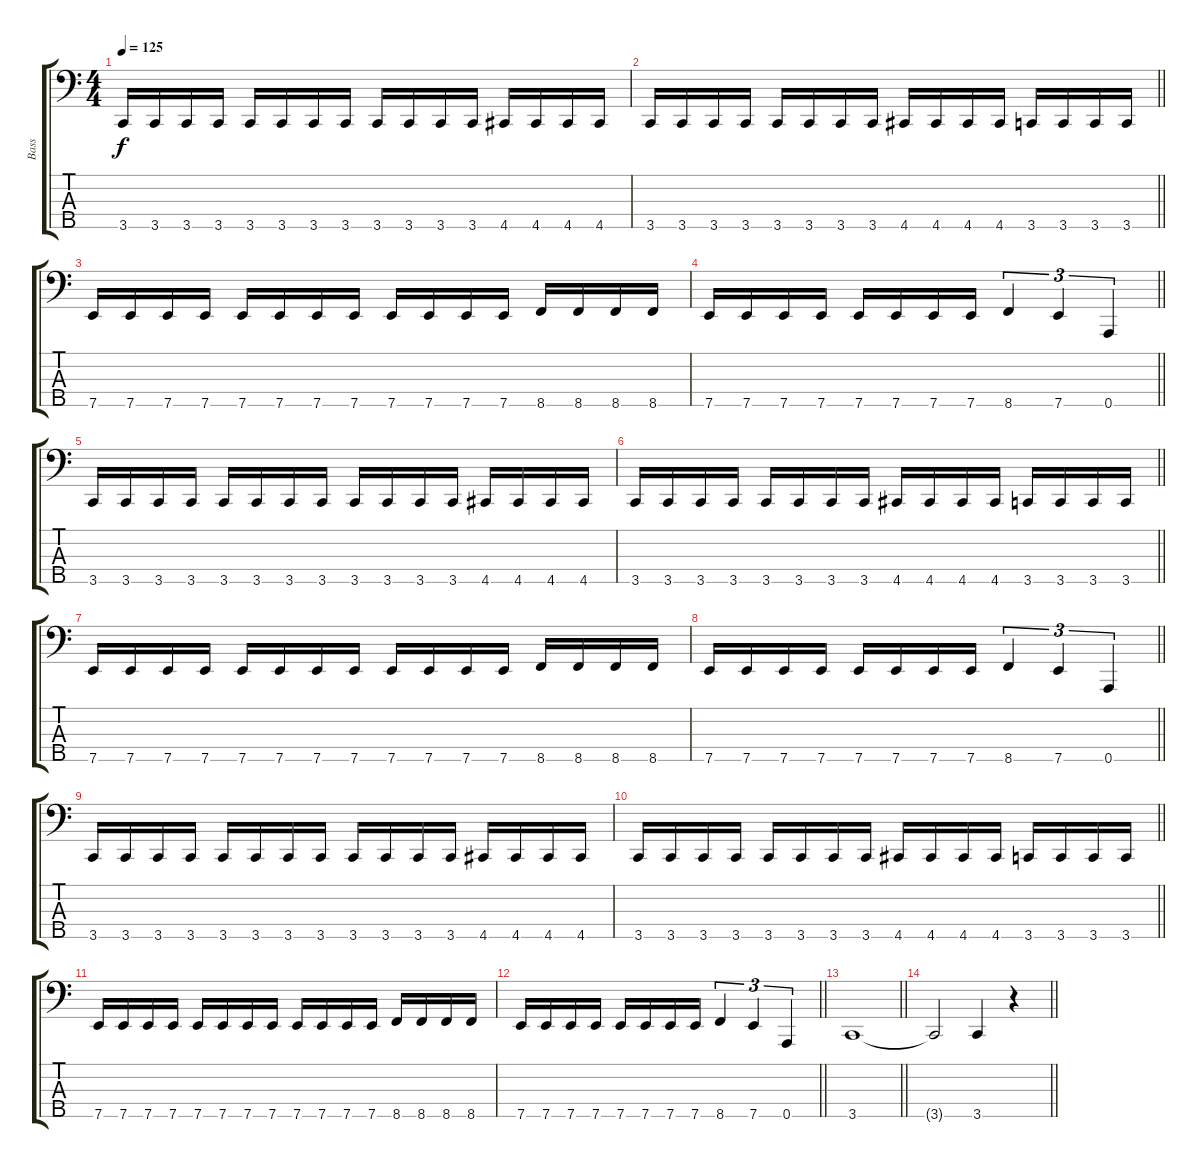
\track ("Bass" "Bass") {instrument electricbasspick}
\staff {score tabs}
\tuning (G2 D2 A1 E1 A0) {hide}
\ts (4 4)
\tempo 125
\clef f4
\ks c
3.5.16{dy f} 3.5.16 3.5.16 3.5.16 3.5.16 3.5.16 3.5.16 3.5.16 3.5.16 3.5.16 3.5.16 3.5.16 4.5.16 4.5.16 4.5.16 4.5.16 |
\barLineRight lightlight
3.5.16 3.5.16 3.5.16 3.5.16 3.5.16 3.5.16 3.5.16 3.5.16 4.5.16 4.5.16 4.5.16 4.5.16 3.5.16 3.5.16 3.5.16 3.5.16 |
7.5.16 7.5.16 7.5.16 7.5.16 7.5.16 7.5.16 7.5.16 7.5.16 7.5.16 7.5.16 7.5.16 7.5.16 8.5.16 8.5.16 8.5.16 8.5.16 |
\barLineRight lightlight
7.5.16 7.5.16 7.5.16 7.5.16 7.5.16 7.5.16 7.5.16 7.5.16 8.5.4{tu (3 2)} 7.5.4{tu (3 2)} 0.5.4{tu (3 2)} |
3.5.16 3.5.16 3.5.16 3.5.16 3.5.16 3.5.16 3.5.16 3.5.16 3.5.16 3.5.16 3.5.16 3.5.16 4.5.16 4.5.16 4.5.16 4.5.16 |
\barLineRight lightlight
3.5.16 3.5.16 3.5.16 3.5.16 3.5.16 3.5.16 3.5.16 3.5.16 4.5.16 4.5.16 4.5.16 4.5.16 3.5.16 3.5.16 3.5.16 3.5.16 |
7.5.16 7.5.16 7.5.16 7.5.16 7.5.16 7.5.16 7.5.16 7.5.16 7.5.16 7.5.16 7.5.16 7.5.16 8.5.16 8.5.16 8.5.16 8.5.16 |
\barLineRight lightlight
7.5.16 7.5.16 7.5.16 7.5.16 7.5.16 7.5.16 7.5.16 7.5.16 8.5.4{tu (3 2)} 7.5.4{tu (3 2)} 0.5.4{tu (3 2)} |
3.5.16 3.5.16 3.5.16 3.5.16 3.5.16 3.5.16 3.5.16 3.5.16 3.5.16 3.5.16 3.5.16 3.5.16 4.5.16 4.5.16 4.5.16 4.5.16 |
\barLineRight lightlight
3.5.16 3.5.16 3.5.16 3.5.16 3.5.16 3.5.16 3.5.16 3.5.16 4.5.16 4.5.16 4.5.16 4.5.16 3.5.16 3.5.16 3.5.16 3.5.16 |
7.5.16 7.5.16 7.5.16 7.5.16 7.5.16 7.5.16 7.5.16 7.5.16 7.5.16 7.5.16 7.5.16 7.5.16 8.5.16 8.5.16 8.5.16 8.5.16 |
\barLineRight lightlight
7.5.16 7.5.16 7.5.16 7.5.16 7.5.16 7.5.16 7.5.16 7.5.16 8.5.4{tu (3 2)} 7.5.4{tu (3 2)} 0.5.4{tu (3 2)} |
\barLineRight lightlight
3.5.1 |
\barLineRight lightlight
3.5{t}.2 3.5.4 r.4
